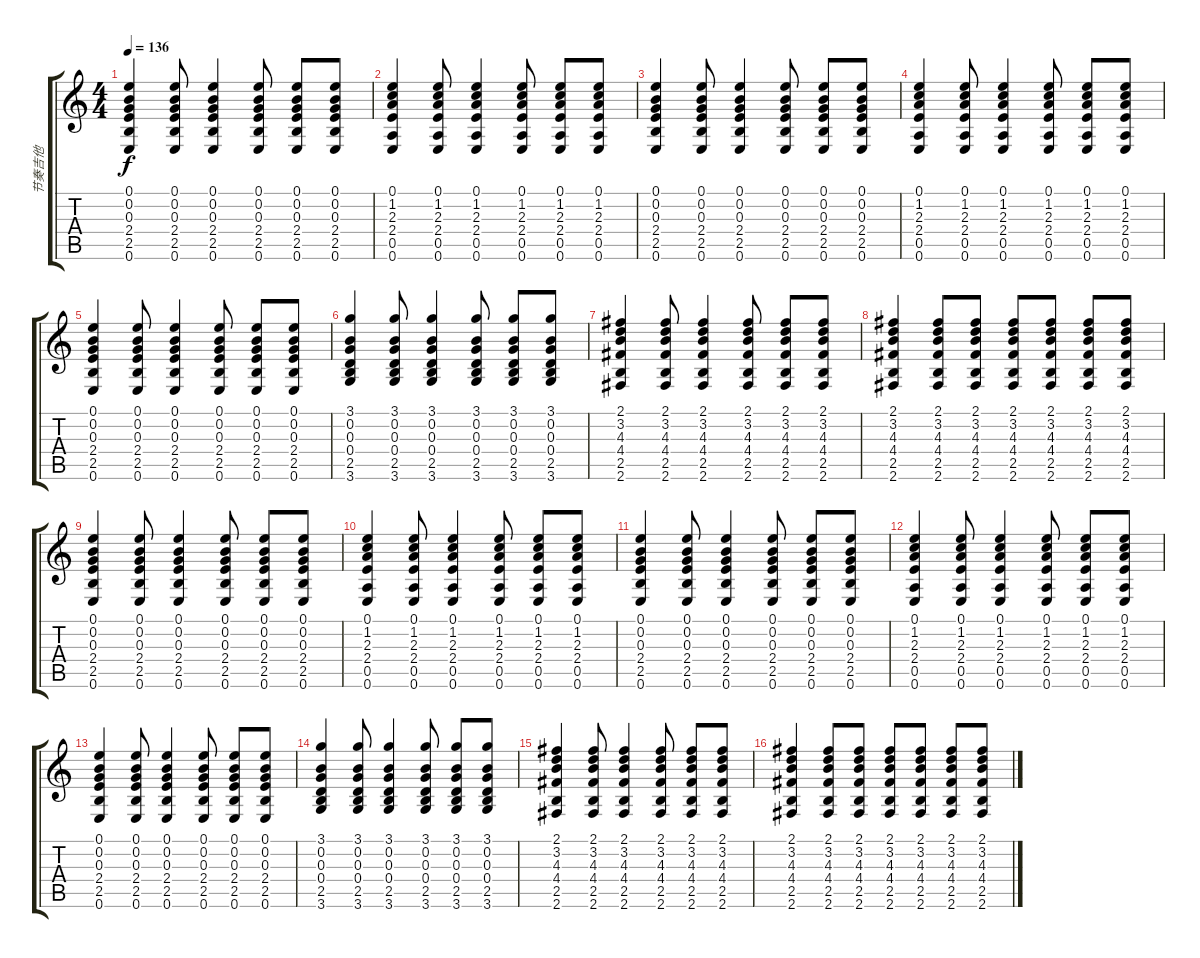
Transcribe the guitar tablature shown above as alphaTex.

\track ("节奏吉他" "节奏吉他") {instrument acousticguitarnylon}
\staff {score tabs}
\tuning (E4 B3 G3 D3 A2 E2) {hide}
\ts (4 4)
\tempo 136
\clef g2
\ks c
(0.1 0.2 0.3 2.4 2.5 0.6).4{dy f} (0.1 0.2 0.3 2.4 2.5 0.6).8 (0.1 0.2 0.3 2.4 2.5 0.6).4 (0.1 0.2 0.3 2.4 2.5 0.6).8 (0.1 0.2 0.3 2.4 2.5 0.6).8 (0.1 0.2 0.3 2.4 2.5 0.6).8 |
(0.1 1.2 2.3 2.4 0.5 0.6).4 (0.1 1.2 2.3 2.4 0.5 0.6).8 (0.1 1.2 2.3 2.4 0.5 0.6).4 (0.1 1.2 2.3 2.4 0.5 0.6).8 (0.1 1.2 2.3 2.4 0.5 0.6).8 (0.1 1.2 2.3 2.4 0.5 0.6).8 |
(0.1 0.2 0.3 2.4 2.5 0.6).4 (0.1 0.2 0.3 2.4 2.5 0.6).8 (0.1 0.2 0.3 2.4 2.5 0.6).4 (0.1 0.2 0.3 2.4 2.5 0.6).8 (0.1 0.2 0.3 2.4 2.5 0.6).8 (0.1 0.2 0.3 2.4 2.5 0.6).8 |
(0.1 1.2 2.3 2.4 0.5 0.6).4 (0.1 1.2 2.3 2.4 0.5 0.6).8 (0.1 1.2 2.3 2.4 0.5 0.6).4 (0.1 1.2 2.3 2.4 0.5 0.6).8 (0.1 1.2 2.3 2.4 0.5 0.6).8 (0.1 1.2 2.3 2.4 0.5 0.6).8 |
(0.1 0.2 0.3 2.4 2.5 0.6).4 (0.1 0.2 0.3 2.4 2.5 0.6).8 (0.1 0.2 0.3 2.4 2.5 0.6).4 (0.1 0.2 0.3 2.4 2.5 0.6).8 (0.1 0.2 0.3 2.4 2.5 0.6).8 (0.1 0.2 0.3 2.4 2.5 0.6).8 |
(3.1 0.2 0.3 0.4 2.5 3.6).4 (3.1 0.2 0.3 0.4 2.5 3.6).8 (3.1 0.2 0.3 0.4 2.5 3.6).4 (3.1 0.2 0.3 0.4 2.5 3.6).8 (3.1 0.2 0.3 0.4 2.5 3.6).8 (3.1 0.2 0.3 0.4 2.5 3.6).8 |
(2.1 3.2 4.3 4.4 2.5 2.6).4 (2.1 3.2 4.3 4.4 2.5 2.6).8 (2.1 3.2 4.3 4.4 2.5 2.6).4 (2.1 3.2 4.3 4.4 2.5 2.6).8 (2.1 3.2 4.3 4.4 2.5 2.6).8 (2.1 3.2 4.3 4.4 2.5 2.6).8 |
(2.1 3.2 4.3 4.4 2.5 2.6).4 (2.1 3.2 4.3 4.4 2.5 2.6).8 (2.1 3.2 4.3 4.4 2.5 2.6).8 (2.1 3.2 4.3 4.4 2.5 2.6).8 (2.1 3.2 4.3 4.4 2.5 2.6).8 (2.1 3.2 4.3 4.4 2.5 2.6).8 (2.1 3.2 4.3 4.4 2.5 2.6).8 |
(0.1 0.2 0.3 2.4 2.5 0.6).4 (0.1 0.2 0.3 2.4 2.5 0.6).8 (0.1 0.2 0.3 2.4 2.5 0.6).4 (0.1 0.2 0.3 2.4 2.5 0.6).8 (0.1 0.2 0.3 2.4 2.5 0.6).8 (0.1 0.2 0.3 2.4 2.5 0.6).8 |
(0.1 1.2 2.3 2.4 0.5 0.6).4 (0.1 1.2 2.3 2.4 0.5 0.6).8 (0.1 1.2 2.3 2.4 0.5 0.6).4 (0.1 1.2 2.3 2.4 0.5 0.6).8 (0.1 1.2 2.3 2.4 0.5 0.6).8 (0.1 1.2 2.3 2.4 0.5 0.6).8 |
(0.1 0.2 0.3 2.4 2.5 0.6).4 (0.1 0.2 0.3 2.4 2.5 0.6).8 (0.1 0.2 0.3 2.4 2.5 0.6).4 (0.1 0.2 0.3 2.4 2.5 0.6).8 (0.1 0.2 0.3 2.4 2.5 0.6).8 (0.1 0.2 0.3 2.4 2.5 0.6).8 |
(0.1 1.2 2.3 2.4 0.5 0.6).4 (0.1 1.2 2.3 2.4 0.5 0.6).8 (0.1 1.2 2.3 2.4 0.5 0.6).4 (0.1 1.2 2.3 2.4 0.5 0.6).8 (0.1 1.2 2.3 2.4 0.5 0.6).8 (0.1 1.2 2.3 2.4 0.5 0.6).8 |
(0.1 0.2 0.3 2.4 2.5 0.6).4 (0.1 0.2 0.3 2.4 2.5 0.6).8 (0.1 0.2 0.3 2.4 2.5 0.6).4 (0.1 0.2 0.3 2.4 2.5 0.6).8 (0.1 0.2 0.3 2.4 2.5 0.6).8 (0.1 0.2 0.3 2.4 2.5 0.6).8 |
(3.1 0.2 0.3 0.4 2.5 3.6).4 (3.1 0.2 0.3 0.4 2.5 3.6).8 (3.1 0.2 0.3 0.4 2.5 3.6).4 (3.1 0.2 0.3 0.4 2.5 3.6).8 (3.1 0.2 0.3 0.4 2.5 3.6).8 (3.1 0.2 0.3 0.4 2.5 3.6).8 |
(2.1 3.2 4.3 4.4 2.5 2.6).4 (2.1 3.2 4.3 4.4 2.5 2.6).8 (2.1 3.2 4.3 4.4 2.5 2.6).4 (2.1 3.2 4.3 4.4 2.5 2.6).8 (2.1 3.2 4.3 4.4 2.5 2.6).8 (2.1 3.2 4.3 4.4 2.5 2.6).8 |
(2.1 3.2 4.3 4.4 2.5 2.6).4 (2.1 3.2 4.3 4.4 2.5 2.6).8 (2.1 3.2 4.3 4.4 2.5 2.6).8 (2.1 3.2 4.3 4.4 2.5 2.6).8 (2.1 3.2 4.3 4.4 2.5 2.6).8 (2.1 3.2 4.3 4.4 2.5 2.6).8 (2.1 3.2 4.3 4.4 2.5 2.6).8
